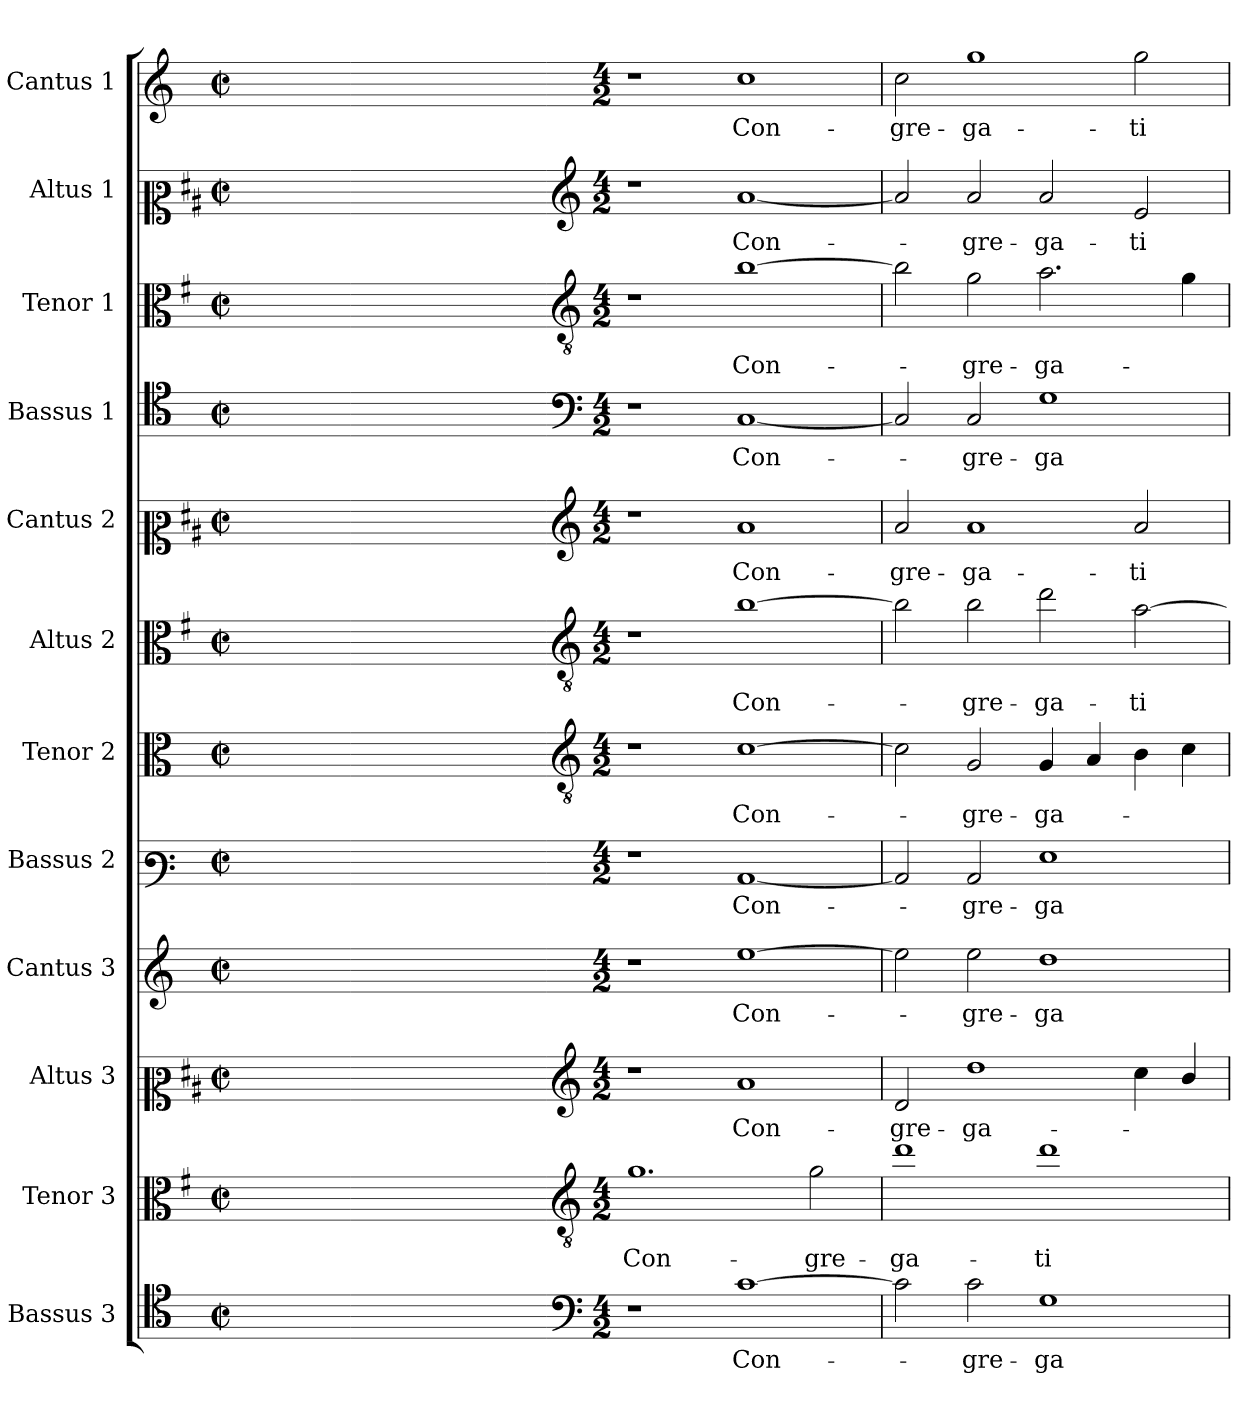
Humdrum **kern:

**kern	**text	**kern	**text	**kern	**text	**kern	**text	**kern	**text	**kern	**text	**kern	**text	**kern	**text	**kern	**text	**kern	**text	**kern	**text	**kern	**text
*part12	*part12	*part11	*part11	*part10	*part10	*part9	*part9	*part8	*part8	*part7	*part7	*part6	*part6	*part5	*part5	*part4	*part4	*part3	*part3	*part2	*part2	*part1	*part1
*staff12	*staff12	*staff11	*staff11	*staff10	*staff10	*staff9	*staff9	*staff8	*staff8	*staff7	*staff7	*staff6	*staff6	*staff5	*staff5	*staff4	*staff4	*staff3	*staff3	*staff2	*staff2	*staff1	*staff1
*I"Bassus 3	*	*I"Tenor 3	*	*I"Altus 3	*	*I"Cantus 3	*	*I"Bassus 2	*	*I"Tenor 2	*	*I"Altus 2	*	*I"Cantus 2	*	*I"Bassus 1	*	*I"Tenor 1	*	*I"Altus 1	*	*I"Cantus 1	*
*I'B3	*	*I'T3	*	*I'A3	*	*I'C3	*	*I'B2	*	*I'T2	*	*I'A2	*	*I'C2	*	*I'B 1	*	*I'T1	*	*I'A1	*	*I'C1	*
*clefC4	*	*clefC3	*	*clefC2	*	*clefG2	*	*clefF3	*	*clefC3	*	*clefC3	*	*clefC2	*	*clefC4	*	*clefC3	*	*clefC2	*	*clefG2	*
*	*	*ITrd4c7	*	*ITrd1c2	*	*	*	*	*	*	*	*ITrd4c7	*	*ITrd1c2	*	*	*	*ITrd4c7	*	*ITrd1c2	*	*	*
*k[]	*	*k[]	*	*k[]	*	*k[]	*	*k[]	*	*k[]	*	*k[]	*	*k[]	*	*k[]	*	*k[]	*	*k[]	*	*k[]	*
*C:	*	*C:	*	*C:	*	*C:	*	*C:	*	*C:	*	*C:	*	*C:	*	*C:	*	*C:	*	*C:	*	*C:	*
*M2/2	*	*M2/2	*	*M2/2	*	*M2/2	*	*M2/2	*	*M2/2	*	*M2/2	*	*M2/2	*	*M2/2	*	*M2/2	*	*M2/2	*	*M2/2	*
*met(c|)	*	*met(c|)	*	*met(c|)	*	*met(c|)	*	*met(c|)	*	*met(c|)	*	*met(c|)	*	*met(c|)	*	*met(c|)	*	*met(c|)	*	*met(c|)	*	*met(c|)	*
=1	=1	=1	=1	=1	=1	=1	=1	=1	=1	=1	=1	=1	=1	=1	=1	=1	=1	=1	=1	=1	=1	=1	=1
1ryy	.	1ryy	.	1ryy	.	1ryy	.	1ryy	.	1ryy	.	1ryy	.	1ryy	.	1ryy	.	1ryy	.	1ryy	.	1ryy	.
=2-	=2-	=2-	=2-	=2-	=2-	=2-	=2-	=2-	=2-	=2-	=2-	=2-	=2-	=2-	=2-	=2-	=2-	=2-	=2-	=2-	=2-	=2-	=2-
4ryy	.	4ryy	.	4ryy	.	4ryy	.	4ryy	.	4ryy	.	4ryy	.	4ryy	.	4ryy	.	4ryy	.	4ryy	.	4ryy	.
4ryy	.	4ryy	.	4ryy	.	4ryy	.	4ryy	.	4ryy	.	4ryy	.	4ryy	.	4ryy	.	4ryy	.	4ryy	.	4ryy	.
4ryy	.	4ryy	.	4ryy	.	4ryy	.	4ryy	.	4ryy	.	4ryy	.	4ryy	.	4ryy	.	4ryy	.	4ryy	.	4ryy	.
4ryy	.	4ryy	.	4ryy	.	4ryy	.	4ryy	.	4ryy	.	4ryy	.	4ryy	.	4ryy	.	4ryy	.	4ryy	.	4ryy	.
=3-	=3-	=3-	=3-	=3-	=3-	=3-	=3-	=3-	=3-	=3-	=3-	=3-	=3-	=3-	=3-	=3-	=3-	=3-	=3-	=3-	=3-	=3-	=3-
*clefF4	*	*clefGv2	*	*clefG2	*	*	*	*	*	*clefGv2	*	*clefGv2	*	*clefG2	*	*clefF4	*	*clefGv2	*	*clefG2	*	*	*
*M4/2	*	*M4/2	*	*M4/2	*	*M4/2	*	*M4/2	*	*M4/2	*	*M4/2	*	*M4/2	*	*M4/2	*	*M4/2	*	*M4/2	*	*M4/2	*
!	!	!	!LO:LY:b	!	!	!	!	!	!	!	!	!	!	!	!	!	!	!	!	!	!	!	!
1r	.	1.c	Con-	1r	.	1r	.	1r	.	1r	.	1r	.	1r	.	1r	.	1r	.	1r	.	1r	.
!	!LO:LY:b	!	!	!	!LO:LY:b	!	!LO:LY:b	!	!LO:LY:b	!	!LO:LY:b	!	!LO:LY:b	!	!LO:LY:b	!	!LO:LY:b	!	!LO:LY:b	!	!LO:LY:b	!	!LO:LY:b
[1c	Con-	.	.	1g	Con-	[1ee	Con-	[1C	Con-	[1c	Con-	[1e	Con-	1g	Con-	[1C	Con-	[1e	Con-	[1g	Con-	1cc	Con-
!	!	!	!LO:LY:b	!	!	!	!	!	!	!	!	!	!	!	!	!	!	!	!	!	!	!	!
.	.	2c\	-gre-	.	.	.	.	.	.	.	.	.	.	.	.	.	.	.	.	.	.	.	.
=4	=4	=4	=4	=4	=4	=4	=4	=4	=4	=4	=4	=4	=4	=4	=4	=4	=4	=4	=4	=4	=4	=4	=4
!	!	!	!LO:LY:b	!	!LO:LY:b	!	!	!	!	!	!	!	!	!	!LO:LY:b	!	!	!	!	!	!	!	!LO:LY:b
2c\]	.	1g	-ga-	2c/	-gre-	2ee\]	.	2C/]	.	2c\]	.	2e\]	.	2g/	-gre-	2C/]	.	2e\]	.	2g/]	.	2cc\	-gre-
!	!LO:LY:b	!	!	!	!LO:LY:b	!	!LO:LY:b	!	!LO:LY:b	!	!LO:LY:b	!	!LO:LY:b	!	!LO:LY:b	!	!LO:LY:b	!	!LO:LY:b	!	!LO:LY:b	!	!LO:LY:b
2c\	-gre-	.	.	1cc	-ga-	2ee\	-gre-	2C/	-gre-	2G/	-gre-	2e\	-gre-	1g	-ga-	2C/	-gre-	2c\	-gre-	2g/	-gre-	1gg	-ga-
!	!LO:LY:b	!	!LO:LY:b	!	!	!	!LO:LY:b	!	!LO:LY:b	!	!LO:LY:b	!	!LO:LY:b	!	!	!	!LO:LY:b	!	!LO:LY:b	!	!LO:LY:b	!	!
1G	-ga-	1g	-ti	.	.	1dd	-ga-	1G	-ga-	4G/	-ga-	2g\	-ga-	.	.	1G	-ga-	2.d\	-ga-	2g/	-ga-	.	.
.	.	.	.	.	.	.	.	.	.	4A/	.	.	.	.	.	.	.	.	.	.	.	.	.
!	!	!	!	!	!	!	!	!	!	!	!	!	!LO:LY:b	!	!LO:LY:b	!	!	!	!	!	!LO:LY:b	!	!LO:LY:b
.	.	.	.	4b\	.	.	.	.	.	4B\	.	[2d\	-ti	2g/	-ti	.	.	.	.	2d/	-ti	2gg\	-ti
.	.	.	.	4a/	.	.	.	.	.	4c\	.	.	.	.	.	.	.	4c\	.	.	.	.	.
=	=	=	=	=	=	=	=	=	=	=	=	=	=	=	=	=	=	=	=	=	=	=	=
*-	*-	*-	*-	*-	*-	*-	*-	*-	*-	*-	*-	*-	*-	*-	*-	*-	*-	*-	*-	*-	*-	*-	*-
